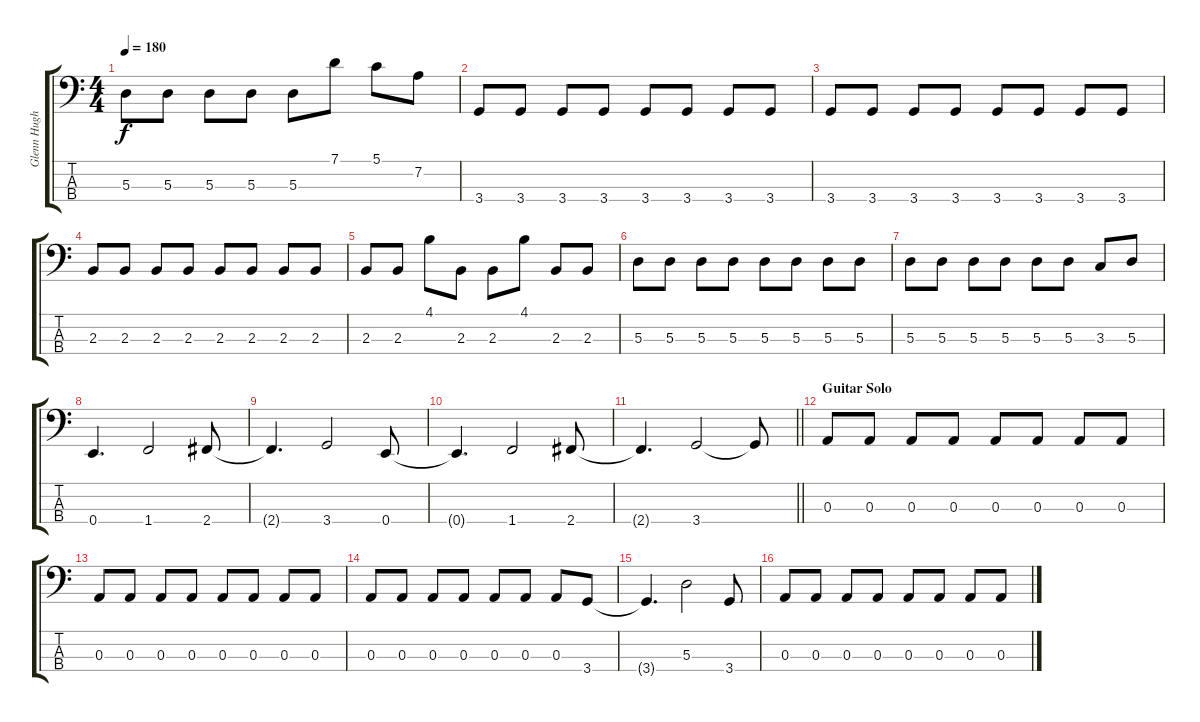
\track ("Glenn Hughes" "Glenn Hugh") {instrument electricbasspick}
\staff {score tabs}
\tuning (G2 D2 A1 E1) {hide}
\ts (4 4)
\tempo 180
\clef f4
\ks aminor
5.3.8{dy f} 5.3.8 5.3.8 5.3.8 5.3.8 7.1.8 5.1.8 7.2.8 |
3.4.8 3.4.8 3.4.8 3.4.8 3.4.8 3.4.8 3.4.8 3.4.8 |
3.4.8 3.4.8 3.4.8 3.4.8 3.4.8 3.4.8 3.4.8 3.4.8 |
2.3.8 2.3.8 2.3.8 2.3.8 2.3.8 2.3.8 2.3.8 2.3.8 |
2.3.8 2.3.8 4.1.8 2.3.8 2.3.8 4.1.8 2.3.8 2.3.8 |
5.3.8 5.3.8 5.3.8 5.3.8 5.3.8 5.3.8 5.3.8 5.3.8 |
5.3.8 5.3.8 5.3.8 5.3.8 5.3.8 5.3.8 3.3.8 5.3.8 |
0.4.4{d} 1.4.2 2.4.8 |
2.4{t}.4{d} 3.4.2 0.4.8 |
0.4{t}.4{d} 1.4.2 2.4.8 |
\barLineRight lightlight
2.4{t}.4{d} 3.4.2 3.4{t}.8 |
\section ("" "Guitar Solo")
0.3.8 0.3.8 0.3.8 0.3.8 0.3.8 0.3.8 0.3.8 0.3.8 |
0.3.8 0.3.8 0.3.8 0.3.8 0.3.8 0.3.8 0.3.8 0.3.8 |
0.3.8 0.3.8 0.3.8 0.3.8 0.3.8 0.3.8 0.3.8 3.4.8 |
3.4{t}.4{d} 5.3.2 3.4.8 |
0.3.8 0.3.8 0.3.8 0.3.8 0.3.8 0.3.8 0.3.8 0.3.8
